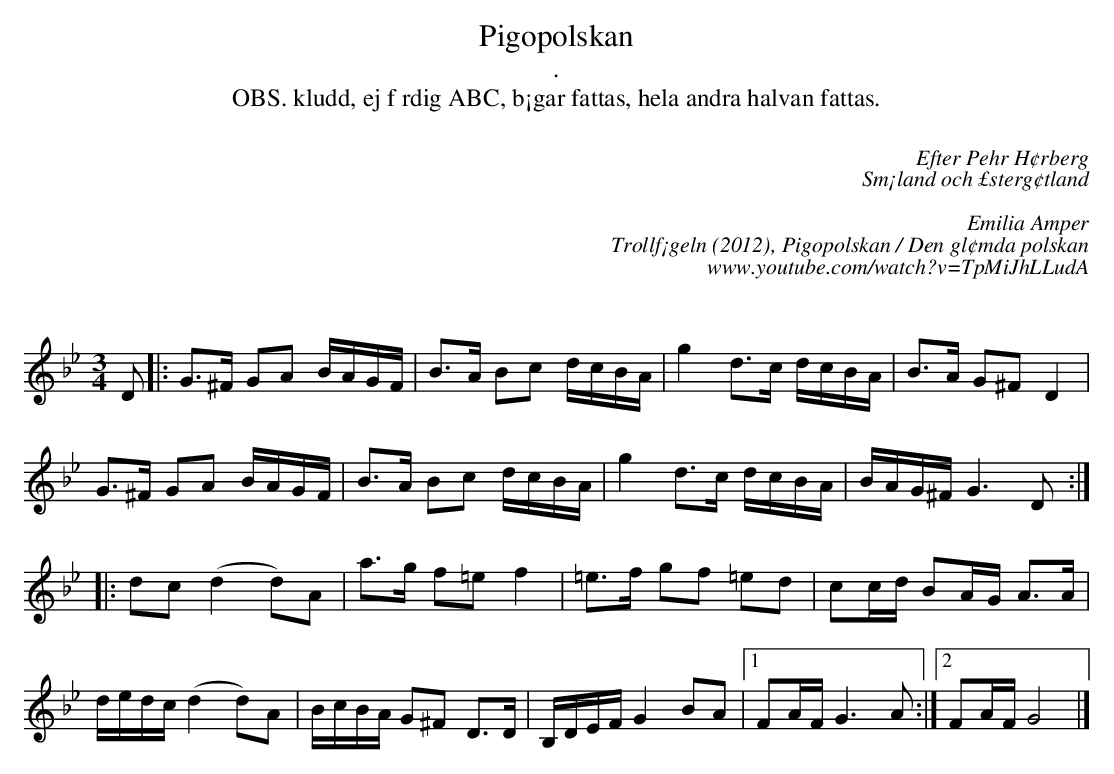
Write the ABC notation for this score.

X:1
Q: 60
T: Pigopolskan
T: .
T: OBS. kludd, ej f rdig ABC, b¡gar fattas, hela andra halvan fattas.
C:
C: Efter Pehr H¢rberg
C: Sm¡land och £sterg¢tland
C:
C: Emilia Amper
C: Trollf¡geln (2012), Pigopolskan / Den gl¢mda polskan
C: www.youtube.com/watch?v=TpMiJhLLudA
C:
M: 3/4
L: 1/8
K: Gm
D |: G3/^F/ GA B/A/G/F/ | B3/A/ Bc d/c/B/A/ | g2 d3/c/ d/c/B/A/ | B3/A/ G^F D2 |
G3/^F/ GA B/A/G/F/ | B3/A/ Bc d/c/B/A/ | g2 d3/c/ d/c/B/A/ | B/A/G/^F/ G3 D :|
|: dc (d2 d)A | a3/g/ f=e f2 | =e3/f/ gf =ed | cc/d/ BA/G/ A3/A/ |
d/e/d/c/ (d2 d)A | B/c/B/A/ G^F D3/D/ | B,/D/E/F/ G2 BA |[1 FA/F/ G3 A :|[2 FA/F/ G4 |]
